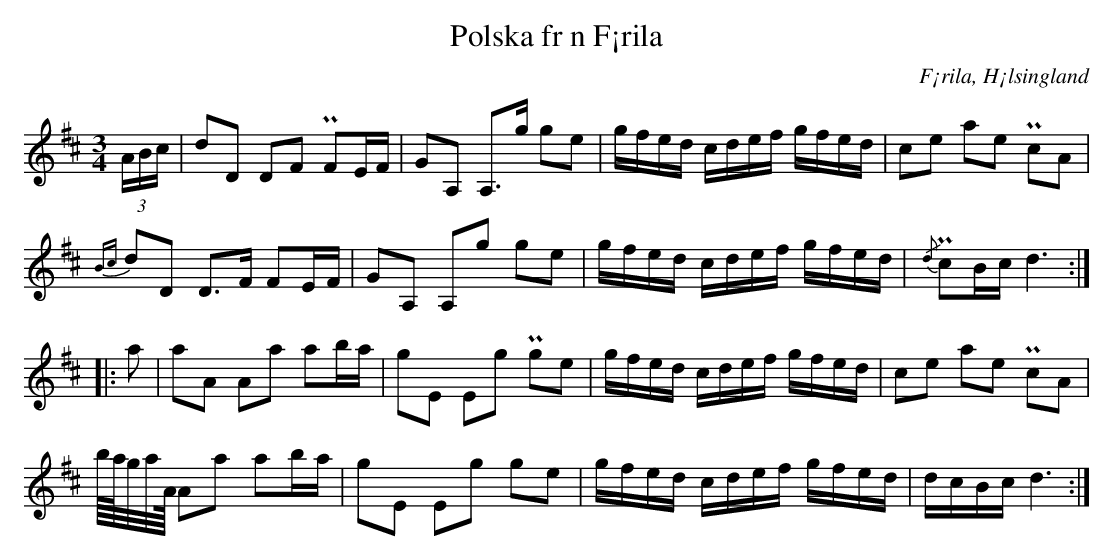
X:1
T:Polska fr n F¡rila
O:F¡rila, H¡lsingland
M:3/4
L:1/16
U:t=turn
K:D
(3ABc | d2D2 D2F2 PF2EF | G2A,2 A,2>g2 g2e2 | gfed cdef gfed | c2e2 a2e2 Pc2A2 |
{Bc}d2D2 D2>F2 F2EF | G2A,2 A,2g2 g2e2 | gfed cdef gfed | {/d}Pc2Bc d6 ::
a2 | a2A2 A2a2 a2ba | g2E2 E2g2 Pg2e2 | gfed cdef gfed | c2e2 a2e2 Pc2A2 |
b4/16a4/16g8/16a8/16A4/16 A2a2 a2ba | g2E2 E2g2 g2e2 | gfed cdef gfed | dcBc d6 :|
